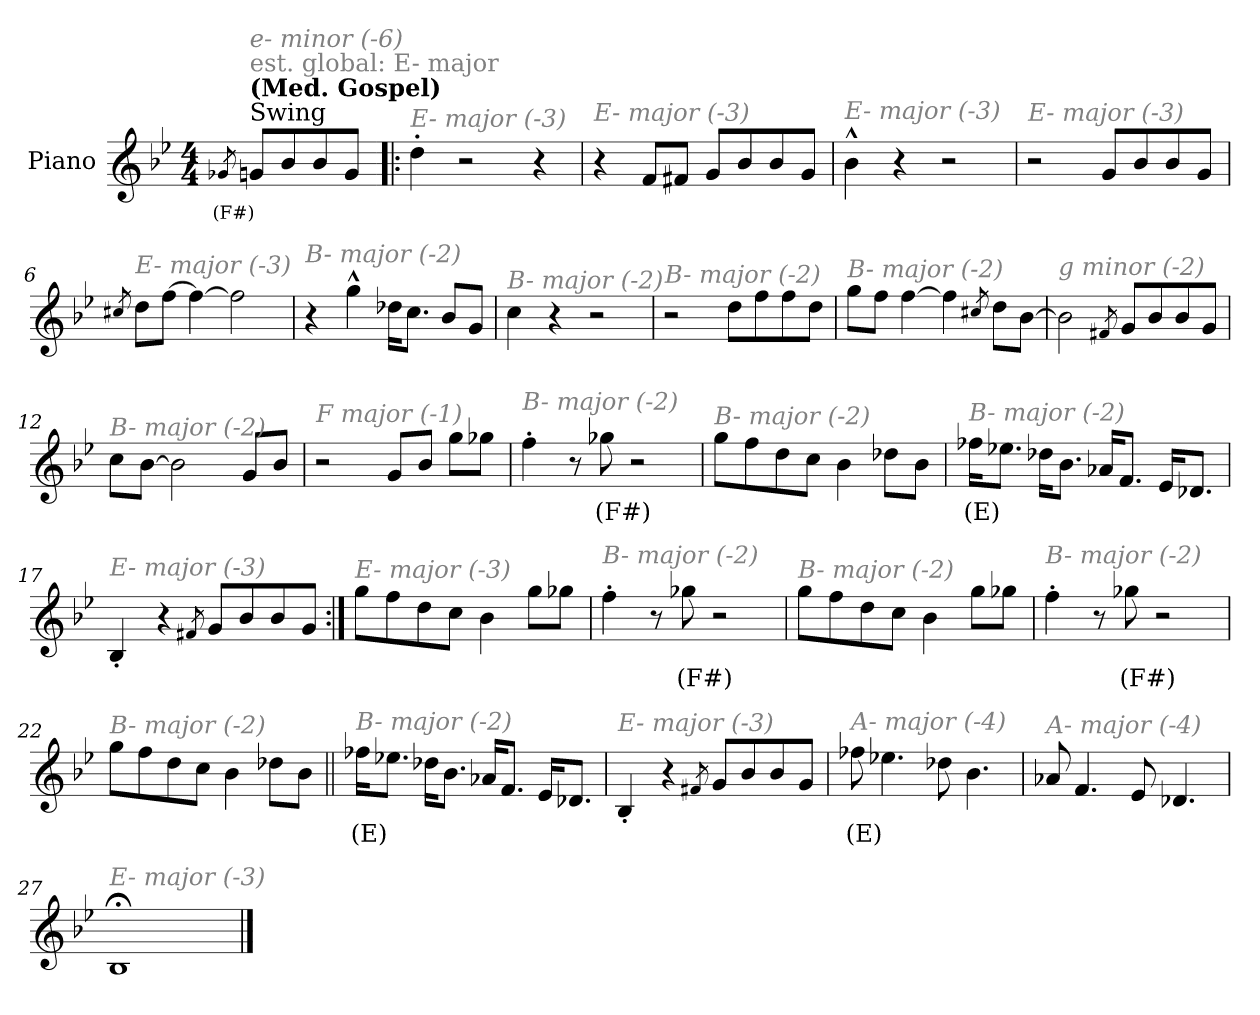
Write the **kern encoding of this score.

**kern	**text
*part1	*part1
*staff1	*staff1
*I"Piano	*
*I'Pno.	*
*clefG2	*
*k[b-e-]	*
*M4/4	*
=1	=1
8qg-Xi/	(F#)
!LO:TX:a:t=Swing	!
!LO:TX:a:B:t=(Med. Gospel)	!
!LO:TX:a:color=#808080:t=est. global&colon; E- major	!
!LO:TX:i:color=#808080:t=e- minor (-6)	!
8g/L	.
8b-/	.
8b-/	.
8g/J	.
=2!|:	=2!|:
!LO:TX:i:color=#808080:t=E- major (-3)	!
4dd'\	.
2r	.
4r	.
=3	=3
!LO:TX:i:color=#808080:t=E- major (-3)	!
4r	.
8f/L	.
8f#X/J	.
8g/L	.
8b-/	.
8b-/	.
8g/J	.
=4	=4
!LO:TX:i:color=#808080:t=E- major (-3)	!
4b-^^\	.
4r	.
2r	.
!!LO:LB:g=z
=5	=5
!LO:TX:i:color=#808080:t=E- major (-3)	!
2r	.
8g/L	.
8b-/	.
8b-/	.
8g/J	.
=6	=6
8qcc#X/	.
!LO:TX:i:color=#808080:t=E- major (-3)	!
8dd\L	.
[8ff\J	.
4ff\_	.
2ff\]	.
=7	=7
!LO:TX:i:color=#808080:t=B- major (-2)	!
4r	.
4gg^^\	.
16dd-X\KL	.
8.cc\J	.
8b-/L	.
8g/J	.
=8	=8
!LO:TX:i:color=#808080:t=B- major (-2)	!
4cc\	.
4r	.
2r	.
!!LO:LB:g=z
=9	=9
!LO:TX:i:color=#808080:t=B- major (-2)	!
2r	.
8dd\L	.
8ff\	.
8ff\	.
8dd\J	.
=10	=10
!LO:TX:i:color=#808080:t=B- major (-2)	!
8gg\L	.
8ff\J	.
[4ff\	.
4ff\]	.
8qcc#X/	.
8dd\L	.
[8b-\J	.
=11	=11
!LO:TX:i:color=#808080:t=g minor (-2)	!
2b-\]	.
8qf#X/	.
8g/L	.
8b-/	.
8b-/	.
8g/J	.
!!LO:LB:g=z
=12	=12
!LO:TX:i:color=#808080:t=B- major (-2)	!
8cc\L	.
[8b-\J	.
2b-\]	.
8g/L	.
8b-/J	.
=13	=13
!LO:TX:i:color=#808080:t=F major (-1)	!
2r	.
8g/L	.
8b-/J	.
8gg\L	.
8gg-X\J	.
=14	=14
!LO:TX:i:color=#808080:t=B- major (-2)	!
4ff'\	.
8r	.
8gg-Xi\	(F#)
2r	.
!!LO:LB:g=z
=15	=15
!LO:TX:i:color=#808080:t=B- major (-2)	!
8gg\L	.
8ff\	.
8dd\	.
8cc\J	.
4b-\	.
8dd-X\L	.
8b-\J	.
=16	=16
!LO:TX:i:color=#808080:t=B- major (-2)	!
16ff-Xi\KL	(E)
8.ee-X\J	.
16dd-X\KL	.
8.b-\J	.
16a-X/KL	.
8.f/J	.
16e-/KL	.
8.d-X/J	.
=17	=17
!LO:TX:i:color=#808080:t=E- major (-3)	!
4B-'/	.
4r	.
8qf#X/	.
8g/L	.
8b-/	.
8b-/	.
8g/J	.
!!LO:LB:g=z
=18:|!	=18:|!
!LO:TX:i:color=#808080:t=E- major (-3)	!
8gg\L	.
8ff\	.
8dd\	.
8cc\J	.
4b-\	.
8gg\L	.
8gg-X\J	.
=19	=19
!LO:TX:i:color=#808080:t=B- major (-2)	!
4ff'\	.
8r	.
8gg-Xi\	(F#)
2r	.
=20	=20
!LO:TX:i:color=#808080:t=B- major (-2)	!
8gg\L	.
8ff\	.
8dd\	.
8cc\J	.
4b-\	.
8gg\L	.
8gg-X\J	.
=21	=21
!LO:TX:i:color=#808080:t=B- major (-2)	!
4ff'\	.
8r	.
8gg-Xi\	(F#)
2r	.
!!LO:LB:g=z
=22	=22
!LO:TX:i:color=#808080:t=B- major (-2)	!
8gg\L	.
8ff\	.
8dd\	.
8cc\J	.
4b-\	.
8dd-X\L	.
8b-\J	.
=23||	=23||
!LO:TX:i:color=#808080:t=B- major (-2)	!
16ff-Xi\KL	(E)
8.ee-X\J	.
16dd-X\KL	.
8.b-\J	.
16a-X/KL	.
8.f/J	.
16e-/KL	.
8.d-X/J	.
=24	=24
!LO:TX:i:color=#808080:t=E- major (-3)	!
4B-'/	.
4r	.
8qf#X/	.
8g/L	.
8b-/	.
8b-/	.
8g/J	.
!!LO:LB:g=z
=25	=25
!LO:TX:i:color=#808080:t=A- major (-4)	!
8ff-Xi\	(E)
4.ee-X\	.
8dd-X\	.
4.b-\	.
=26	=26
!LO:TX:i:color=#808080:t=A- major (-4)	!
8a-X/	.
4.f/	.
8e-/	.
4.d-X/	.
=27	=27
!LO:TX:i:color=#808080:t=E- major (-3)	!
1B-;<	.
==	==
*-	*-
